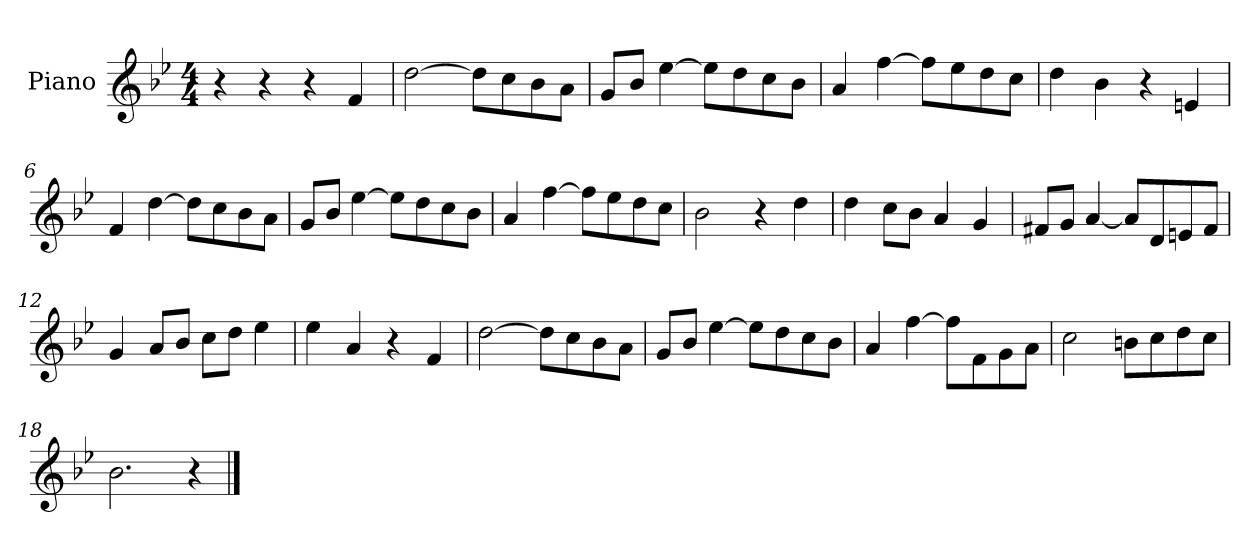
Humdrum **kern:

**kern
*part1
*staff1
*I"Piano
*I'Pno
*clefG2
*k[b-e-]
*B-:
*M4/4
=1
4r
4r
4r
4f/
=2
[2dd\
8dd\L]
8cc\
8b-\
8a\J
=3
8g/L
8b-/J
[4ee-\
8ee-\L]
8dd\
8cc\
8b-\J
=4
4a/
[4ff\
8ff\L]
8ee-\
8dd\
8cc\J
=5
4dd\
4b-\
4r
4en/
=6
4f/
[4dd\
8dd\L]
8cc\
8b-\
8a\J
=7
8g/L
8b-/J
[4ee-\
8ee-\L]
8dd\
8cc\
8b-\J
=8
4a/
[4ff\
8ff\L]
8ee-\
8dd\
8cc\J
=9
2b-\
4r
4dd\
=10
4dd\
8cc\L
8b-\J
4a/
4g/
=11
8f#X/L
8g/J
[4a/
8a/L]
8d/
8en/
8f#/J
=12
4g/
8a/L
8b-/J
8cc\L
8dd\J
4ee-\
=13
4ee-\
4a/
4r
4f/
=14
[2dd\
8dd\L]
8cc\
8b-\
8a\J
=15
8g/L
8b-/J
[4ee-\
8ee-\L]
8dd\
8cc\
8b-\J
=16
4a/
[4ff\
8ff\L]
8f\
8g\
8a\J
=17
2cc\
8bn\L
8cc\
8dd\
8cc\J
=18
2.b-\
4r
==
*-
